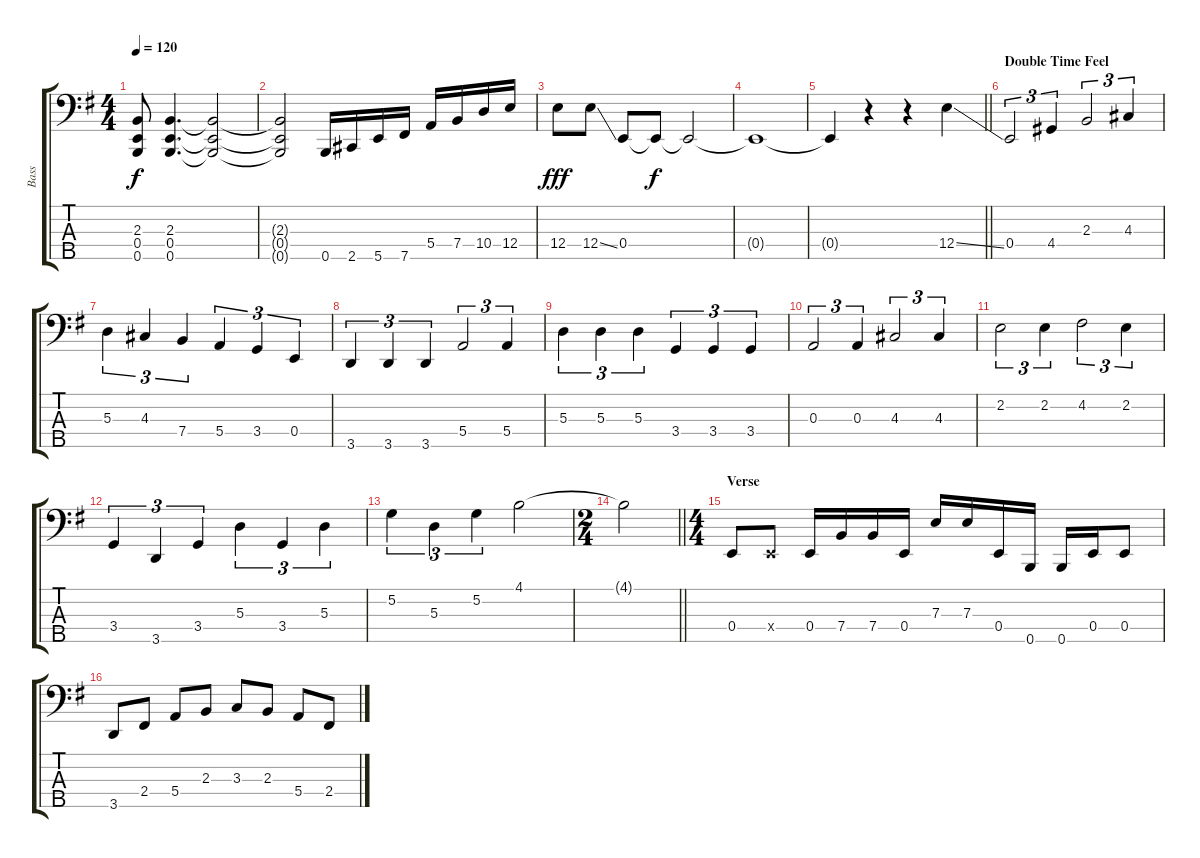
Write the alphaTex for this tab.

\track ("Bass" "Bass") {instrument slapbass1}
\staff {score tabs}
\tuning (G2 D2 A1 E1 B0) {hide}
\ts (4 4)
\tempo 120
\clef f4
\ks eminor
(2.3 0.4 0.5).8{dy f volume 16} (2.3 0.4 0.5).4{d} (2.3{t} 0.4{t} 0.5{t}).2 |
(2.3{t} 0.4{t} 0.5{t}).2 0.5.16 2.5.16 5.5.16 7.5.16 5.4.16 7.4.16 10.4.16 12.4.16 |
12.4.8{dy fff} 12.4{ss}.8 0.4.8 0.4{t}.8{dy f} 0.4{t}.2 |
0.4{t}.1 |
\barLineRight lightlight
0.4{t}.4 r.4 r.4 12.4{ss}.4 |
\section ("" "Double Time Feel")
0.4.2{tu (3 2)} 4.4.4{tu (3 2)} 2.3.2{tu (3 2)} 4.3.4{tu (3 2)} |
5.3.4{tu (3 2)} 4.3.4{tu (3 2)} 7.4.4{tu (3 2)} 5.4.4{tu (3 2)} 3.4.4{tu (3 2)} 0.4.4{tu (3 2)} |
3.5.4{tu (3 2)} 3.5.4{tu (3 2)} 3.5.4{tu (3 2)} 5.4.2{tu (3 2)} 5.4.4{tu (3 2)} |
5.3.4{tu (3 2)} 5.3.4{tu (3 2)} 5.3.4{tu (3 2)} 3.4.4{tu (3 2)} 3.4.4{tu (3 2)} 3.4.4{tu (3 2)} |
0.3.2{tu (3 2)} 0.3.4{tu (3 2)} 4.3.2{tu (3 2)} 4.3.4{tu (3 2)} |
2.2.2{tu (3 2)} 2.2.4{tu (3 2)} 4.2.2{tu (3 2)} 2.2.4{tu (3 2)} |
3.4.4{tu (3 2)} 3.5.4{tu (3 2)} 3.4.4{tu (3 2)} 5.3.4{tu (3 2)} 3.4.4{tu (3 2)} 5.3.4{tu (3 2)} |
5.2.4{tu (3 2)} 5.3.4{tu (3 2)} 5.2.4{tu (3 2)} 4.1.2 |
\ts (2 4)
\barLineRight lightlight
4.1{t}.2 |
\ts (4 4)
\section ("" "Verse")
0.4.8 0.4{x}.8 0.4.16 7.4.16 7.4.16 0.4.16 7.3.16 7.3.16 0.4.16 0.5.16 0.5.16 0.4.16 0.4.8 |
3.5.8 2.4.8 5.4.8 2.3.8 3.3.8 2.3.8 5.4.8 2.4.8
